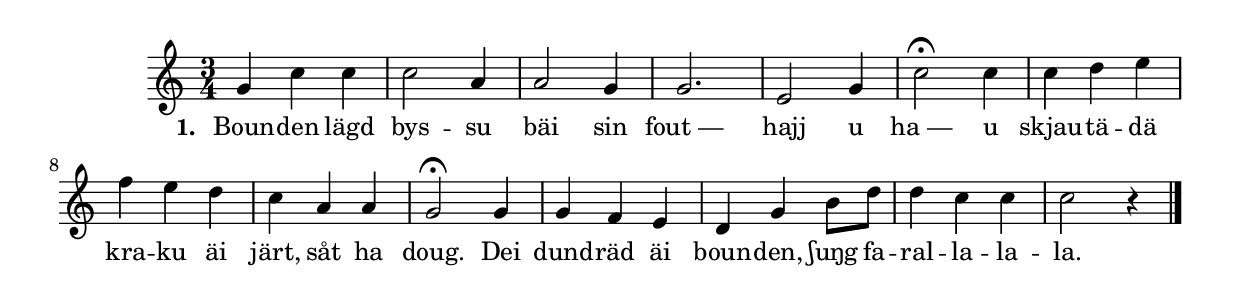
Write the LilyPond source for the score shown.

{
\time 3/4
\key c \major

 g'4 c'' c''  | 
 c''2 a'4  | 
 a'2 g'4  | 
 g'2.  | 
 e'2 g'4  | 
 c''2-\fermata c''4  | 
 c'' d'' e''  | 
 f'' e'' d''  | 
 c'' a' a'  | 
 g'2-\fermata g'4  | 
 g' f' e'  | 
 d' g' b'8 d''  | 
 d''4 c'' c''  | 
 c''2 r4 \bar "|." |
 }
 \addlyrics {
     \set stanza = #"1. "
     Boun -- den lägd bys -- su bäi sin "fout —" hajj u "ha —" u
     skjau -- tä -- dä kra -- ku äi järt, såt ha doug. Dei dund -- räd äi
     boun -- den, ʃuŋg fa -- ral -- la -- la -- la.
}
